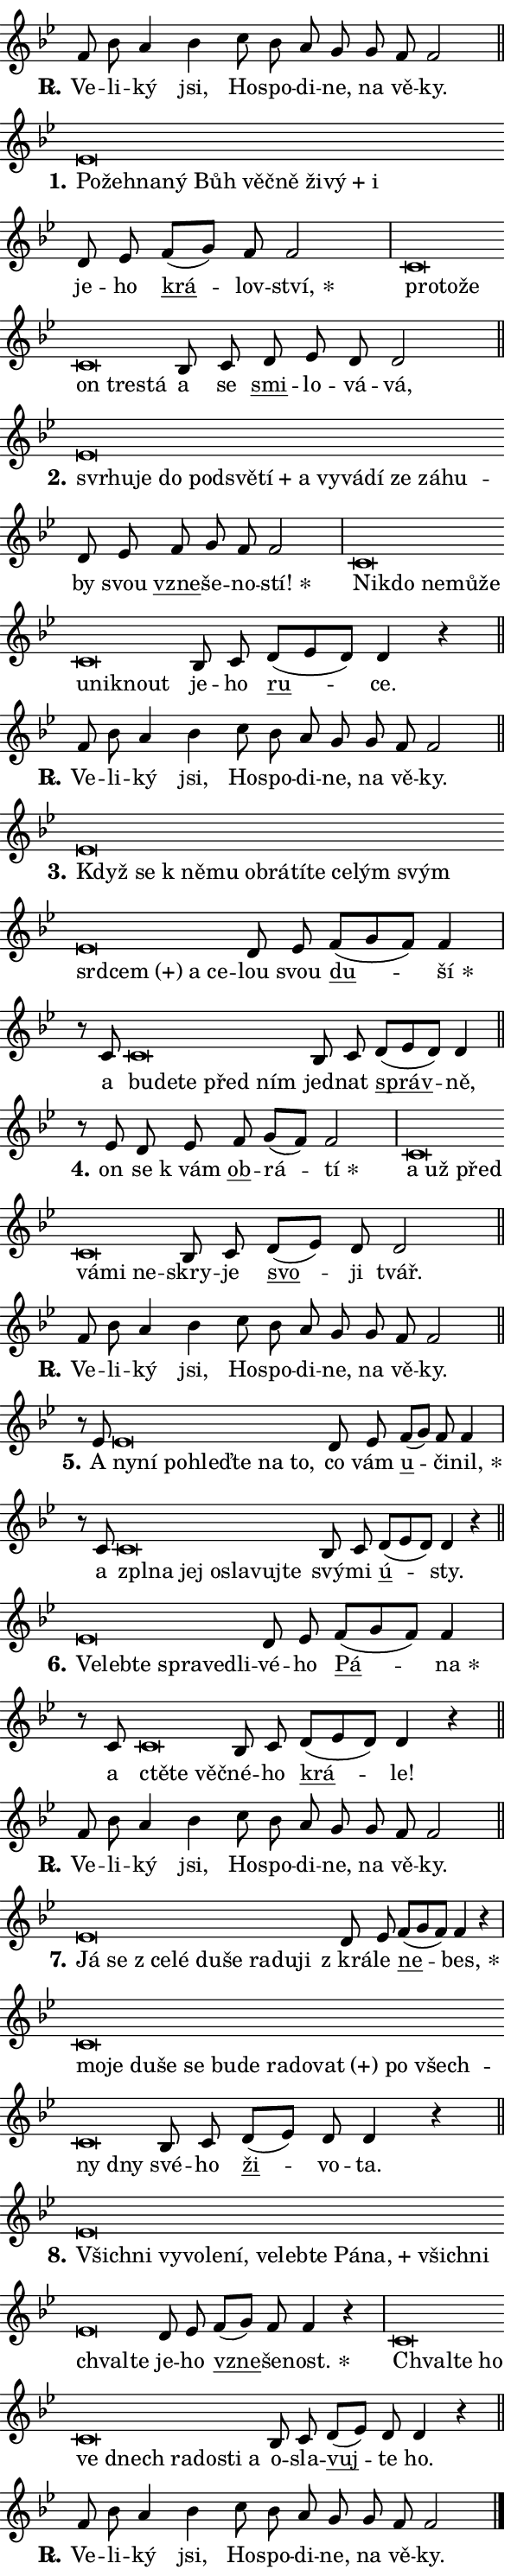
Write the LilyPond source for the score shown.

\version "2.24.0"
\header { tagline = "" }
\paper {
  indent = 0\cm
  top-margin = 0\cm
  right-margin = 0.13\cm % to fit lyric hyphens
  bottom-margin = 0\cm
  left-margin = 0\cm
  paper-width = 10\cm
  page-breaking = #ly:one-page-breaking
  system-system-spacing.basic-distance = #11
  score-system-spacing.basic-distance = #11
  ragged-last = ##f
}


%% Author: Thomas Morley
%% https://lists.gnu.org/archive/html/lilypond-user/2020-05/msg00002.html
#(define (line-position grob)
"Returns position of @var[grob} in current system:
   @code{'start}, if at first time-step
   @code{'end}, if at last time-step
   @code{'middle} otherwise
"
  (let* ((col (ly:item-get-column grob))
         (ln (ly:grob-object col 'left-neighbor))
         (rn (ly:grob-object col 'right-neighbor))
         (col-to-check-left (if (ly:grob? ln) ln col))
         (col-to-check-right (if (ly:grob? rn) rn col))
         (break-dir-left
           (and
             (ly:grob-property col-to-check-left 'non-musical #f)
             (ly:item-break-dir col-to-check-left)))
         (break-dir-right
           (and
             (ly:grob-property col-to-check-right 'non-musical #f)
             (ly:item-break-dir col-to-check-right))))
        (cond ((eqv? 1 break-dir-left) 'start)
              ((eqv? -1 break-dir-right) 'end)
              (else 'middle))))

#(define (tranparent-at-line-position vctor)
  (lambda (grob)
  "Relying on @code{line-position} select the relevant enry from @var{vctor}.
Used to determine transparency,"
    (case (line-position grob)
      ((end) (not (vector-ref vctor 0)))
      ((middle) (not (vector-ref vctor 1)))
      ((start) (not (vector-ref vctor 2))))))

noteHeadBreakVisibility =
#(define-music-function (break-visibility)(vector?)
"Makes @code{NoteHead}s transparent relying on @var{break-visibility}"
#{
  \override NoteHead.transparent =
    #(tranparent-at-line-position break-visibility)
#})

#(define delete-ledgers-for-transparent-note-heads
  (lambda (grob)
    "Reads whether a @code{NoteHead} is transparent.
If so this @code{NoteHead} is removed from @code{'note-heads} from
@var{grob}, which is supposed to be @code{LedgerLineSpanner}.
As a result ledgers are not printed for this @code{NoteHead}"
    (let* ((nhds-array (ly:grob-object grob 'note-heads))
           (nhds-list
             (if (ly:grob-array? nhds-array)
                 (ly:grob-array->list nhds-array)
                 '()))
           ;; Relies on the transparent-property being done before
           ;; Staff.LedgerLineSpanner.after-line-breaking is executed.
           ;; This is fragile ...
           (to-keep
             (remove
               (lambda (nhd)
                 (ly:grob-property nhd 'transparent #f))
               nhds-list)))
      ;; TODO find a better method to iterate over grob-arrays, similiar
      ;; to filter/remove etc for lists
      ;; For now rebuilt from scratch
      (set! (ly:grob-object grob 'note-heads)  '())
      (for-each
        (lambda (nhd)
          (ly:pointer-group-interface::add-grob grob 'note-heads nhd))
        to-keep))))

squashNotes = {
  \override NoteHead.X-extent = #'(-0.2 . 0.2)
  \override NoteHead.Y-extent = #'(-0.75 . 0)
  \override NoteHead.stencil =
    #(lambda (grob)
       (let ((pos (ly:grob-property grob 'staff-position)))
         (begin
           (if (< pos -7) (display "ERROR: Lower brevis then expected\n") (display ""))
           (if (<= pos -6) ly:text-interface::print ly:note-head::print))))
}
unSquashNotes = {
  \revert NoteHead.X-extent
  \revert NoteHead.Y-extent
  \revert NoteHead.stencil
}

hideNotes = \noteHeadBreakVisibility #begin-of-line-visible
unHideNotes = \noteHeadBreakVisibility #all-visible

% work-around for resetting accidentals
% https://lilypond.org/doc/v2.23/Documentation/notation/displaying-rhythms#unmetered-music
cadenzaMeasure = {
  \cadenzaOff
  \partial 1024 s1024
  \cadenzaOn
}

#(define-markup-command (accent layout props text) (markup?)
  "Underline accented syllable"
  (interpret-markup layout props
    #{\markup \override #'(offset . 4.3) \underline { #text }#}))

responsum = \markup \concat {
  "R" \hspace #-1.05 \path #0.1 #'((moveto 0 0.07) (lineto 0.9 0.8)) \hspace #0.05 "."
}

spaceSize = #0.6828661417322834 % exact space size for TeX Gyre Schola

\layout {
  \context {
    \Staff
    \remove "Time_signature_engraver"
    \override LedgerLineSpanner.after-line-breaking = #delete-ledgers-for-transparent-note-heads
  }
  \context {
    \Lyrics {
      \override LyricSpace.minimum-distance = \spaceSize
      \override LyricText.font-name = #"TeX Gyre Schola"
      \override LyricText.font-size = 1
      \override StanzaNumber.font-name = #"TeX Gyre Schola Bold"
      \override StanzaNumber.font-size = 1
    }
  }
  \context {
    \Score 
    \override NoteHead.text =
      #(lambda (grob) 
        (let ((pos (ly:grob-property grob 'staff-position)))
          #{\markup {
            \combine
              \halign #-0.55 \raise #(if (= pos -6) 0 0.5) \override #'(thickness . 2) \draw-line #'(3.2 . 0)
              \musicglyph "noteheads.sM1"
          }#}))
  }
}

% magnetic-lyrics.ily
%
%   written by
%     Jean Abou Samra <jean@abou-samra.fr>
%     Werner Lemberg <wl@gnu.org>
%
%   adapted by
%     Jiri Hon <jiri.hon@gmail.com>
%
% Version 2022-Apr-15

% https://www.mail-archive.com/lilypond-user@gnu.org/msg149350.html

#(define (Left_hyphen_pointer_engraver context)
   "Collect syllable-hyphen-syllable occurrences in lyrics and store
them in properties.  This engraver only looks to the left.  For
example, if the lyrics input is @code{foo -- bar}, it does the
following.

@itemize @bullet
@item
Set the @code{text} property of the @code{LyricHyphen} grob between
@q{foo} and @q{bar} to @code{foo}.

@item
Set the @code{left-hyphen} property of the @code{LyricText} grob with
text @q{foo} to the @code{LyricHyphen} grob between @q{foo} and
@q{bar}.
@end itemize

Use this auxiliary engraver in combination with the
@code{lyric-@/text::@/apply-@/magnetic-@/offset!} hook."
   (let ((hyphen #f)
         (text #f))
     (make-engraver
      (acknowledgers
       ((lyric-syllable-interface engraver grob source-engraver)
        (set! text grob)))
      (end-acknowledgers
       ((lyric-hyphen-interface engraver grob source-engraver)
        ;(when (not (grob::has-interface grob 'lyric-space-interface))
          (set! hyphen grob)));)
      ((stop-translation-timestep engraver)
       (when (and text hyphen)
         (ly:grob-set-object! text 'left-hyphen hyphen))
       (set! text #f)
       (set! hyphen #f)))))

#(define (lyric-text::apply-magnetic-offset! grob)
   "If the space between two syllables is less than the value in
property @code{LyricText@/.details@/.squash-threshold}, move the right
syllable to the left so that it gets concatenated with the left
syllable.

Use this function as a hook for
@code{LyricText@/.after-@/line-@/breaking} if the
@code{Left_@/hyphen_@/pointer_@/engraver} is active."
   (let ((hyphen (ly:grob-object grob 'left-hyphen #f)))
     (when hyphen
       (let ((left-text (ly:spanner-bound hyphen LEFT)))
         (when (grob::has-interface left-text 'lyric-syllable-interface)
           (let* ((common (ly:grob-common-refpoint grob left-text X))
                  (this-x-ext (ly:grob-extent grob common X))
                  (left-x-ext
                   (begin
                     ;; Trigger magnetism for left-text.
                     (ly:grob-property left-text 'after-line-breaking)
                     (ly:grob-extent left-text common X)))
                  ;; `delta` is the gap width between two syllables.
                  (delta (- (interval-start this-x-ext)
                            (interval-end left-x-ext)))
                  (details (ly:grob-property grob 'details))
                  (threshold (assoc-get 'squash-threshold details 0.2)))
             (when (< delta threshold)
               (let* (;; We have to manipulate the input text so that
                      ;; ligatures crossing syllable boundaries are not
                      ;; disabled.  For languages based on the Latin
                      ;; script this is essentially a beautification.
                      ;; However, for non-Western scripts it can be a
                      ;; necessity.
                      (lt (ly:grob-property left-text 'text))
                      (rt (ly:grob-property grob 'text))
                      (is-space (grob::has-interface hyphen 'lyric-space-interface))
                      (space (if is-space " " ""))
                      (extra-delta (if is-space spaceSize 0))
                      ;; Append new syllable.
                      (ltrt-space (if (and (string? lt) (string? rt))
                                (string-append lt space rt)
                                (make-concat-markup (list lt space rt))))
                      ;; Right-align `ltrt` to the right side.
                      (ltrt-space-markup (grob-interpret-markup
                               grob
                               (make-translate-markup
                                (cons (interval-length this-x-ext) 0)
                                (make-right-align-markup ltrt-space)))))
                 (begin
                   ;; Don't print `left-text`.
                   (ly:grob-set-property! left-text 'stencil #f)
                   ;; Set text and stencil (which holds all collected
                   ;; syllables so far) and shift it to the left.
                   (ly:grob-set-property! grob 'text ltrt-space)
                   (ly:grob-set-property! grob 'stencil ltrt-space-markup)
                   (ly:grob-translate-axis! grob (- (- delta extra-delta)) X))))))))))


#(define (lyric-hyphen::displace-bounds-first grob)
   ;; Make very sure this callback isn't triggered too early.
   (let ((left (ly:spanner-bound grob LEFT))
         (right (ly:spanner-bound grob RIGHT)))
     (ly:grob-property left 'after-line-breaking)
     (ly:grob-property right 'after-line-breaking)
     (ly:lyric-hyphen::print grob)))

squashThreshold = #0.4

\layout {
  \context {
    \Lyrics
    \consists #Left_hyphen_pointer_engraver
    \override LyricText.after-line-breaking =
      #lyric-text::apply-magnetic-offset!
    \override LyricHyphen.stencil = #lyric-hyphen::displace-bounds-first
    \override LyricText.details.squash-threshold = \squashThreshold
    \override LyricHyphen.minimum-distance = 0
    \override LyricHyphen.minimum-length = \squashThreshold
  }
}

squashText = \override LyricText.details.squash-threshold = 9999
unSquashText = \override LyricText.details.squash-threshold = \squashThreshold

leftText = \override LyricText.self-alignment-X = #LEFT
unLeftText = \revert LyricText.self-alignment-X

starOffset = #(lambda (grob) 
                (let ((x_offset (ly:self-alignment-interface::aligned-on-x-parent grob)))
                  (if (= x_offset 0) 0 (+ x_offset 1.2))))

star = #(define-music-function (syllable)(string?)
"Append star separator at the end of a syllable"
#{
  \once \override LyricText.X-offset = #starOffset
  \lyricmode { \markup {
    #syllable
    \override #'((font-name . "TeX Gyre Schola Bold")) \hspace #0.2 \lower #0.65 \larger "*"
  } }
#})

starAccent = #(define-music-function (syllable)(string?)
"Append star separator at the end of a syllable and make accent"
#{
  \once \override LyricText.X-offset = #starOffset
  \lyricmode { \markup {
    \accent #syllable
    \override #'((font-name . "TeX Gyre Schola Bold")) \hspace #0.2 \lower #0.65 \larger "*"
  } }
#})

breath = #(define-music-function (syllable)(string?)
"Append breathing indicator at the end of a syllable"
#{
  \lyricmode { \markup { #syllable "+" } }
#})

optionalBreath = #(define-music-function (syllable)(string?)
"Append optional breathing indicator at the end of a syllable"
#{
  \lyricmode { \markup { #syllable "(+)" } }
#})


\score {
    <<
        \new Voice = "melody" { \cadenzaOn \key bes \major \relative { f'8 bes a4 bes \bar "" c8 bes a g \bar "" g f f2 \cadenzaMeasure \bar "||" \break } }
        \new Lyrics \lyricsto "melody" { \lyricmode { \set stanza = \responsum
Ve -- li -- ký jsi, Ho -- spo -- di -- ne, na vě -- ky. } }
    >>
    \layout {}
}

\score {
    <<
        \new Voice = "melody" { \cadenzaOn \key bes \major \relative { \squashNotes es'\breve*1/16 \hideNotes \breve*1/16 \bar "" \breve*1/16 \bar "" \breve*1/16 \bar "" \breve*1/16 \bar "" \breve*1/16 \bar "" \breve*1/16 \bar "" \breve*1/16 \bar "" \breve*1/16 \breve*1/16 \bar "" \unHideNotes \unSquashNotes d8 es \bar "" f[( g)] f f2 \cadenzaMeasure \bar "|" \squashNotes c\breve*1/16 \hideNotes \breve*1/16 \bar "" \breve*1/16 \bar "" \breve*1/16 \bar "" \breve*1/16 \breve*1/16 \bar "" \unHideNotes \unSquashNotes bes8 c \bar "" d es d d2 \cadenzaMeasure \bar "||" \break } }
        \new Lyrics \lyricsto "melody" { \lyricmode { \set stanza = "1."
\leftText Po -- \squashText žeh -- na -- ný Bůh věč -- ně ži -- \breath "vý" i \unLeftText \unSquashText je -- ho \markup \accent krá -- lov -- \star ství, \leftText pro -- \squashText to -- že on tre -- stá \unLeftText \unSquashText a se \markup \accent smi -- lo -- vá -- vá, } }
    >>
    \layout {}
}

\score {
    <<
        \new Voice = "melody" { \cadenzaOn \key bes \major \relative { \squashNotes es'\breve*1/16 \hideNotes \breve*1/16 \bar "" \breve*1/16 \bar "" \breve*1/16 \bar "" \breve*1/16 \bar "" \breve*1/16 \bar "" \breve*1/16 \bar "" \breve*1/16 \bar "" \breve*1/16 \bar "" \breve*1/16 \bar "" \breve*1/16 \bar "" \breve*1/16 \bar "" \breve*1/16 \breve*1/16 \bar "" \unHideNotes \unSquashNotes d8 es \bar "" f g f f2 \cadenzaMeasure \bar "|" \squashNotes c\breve*1/16 \hideNotes \breve*1/16 \bar "" \breve*1/16 \bar "" \breve*1/16 \bar "" \breve*1/16 \bar "" \breve*1/16 \bar "" \breve*1/16 \breve*1/16 \bar "" \unHideNotes \unSquashNotes bes8 c \bar "" d[( es d)] d4 r \cadenzaMeasure \bar "||" \break } }
        \new Lyrics \lyricsto "melody" { \lyricmode { \set stanza = "2."
\leftText svr -- \squashText hu -- je do pod -- svě -- \breath "tí" a vy -- vá -- dí ze zá -- hu -- \unLeftText \unSquashText by svou \markup \accent vzne -- še -- no -- \star stí! \leftText Ni -- \squashText kdo ne -- mů -- že u -- nik -- nout \unLeftText \unSquashText je -- ho \markup \accent ru -- ce. } }
    >>
    \layout {}
}

\score {
    <<
        \new Voice = "melody" { \cadenzaOn \key bes \major \relative { f'8 bes a4 bes \bar "" c8 bes a g \bar "" g f f2 \cadenzaMeasure \bar "||" \break } }
        \new Lyrics \lyricsto "melody" { \lyricmode { \set stanza = \responsum
Ve -- li -- ký jsi, Ho -- spo -- di -- ne, na vě -- ky. } }
    >>
    \layout {}
}

\score {
    <<
        \new Voice = "melody" { \cadenzaOn \key bes \major \relative { \squashNotes es'\breve*1/16 \hideNotes \breve*1/16 \bar "" \breve*1/16 \bar "" \breve*1/16 \bar "" \breve*1/16 \bar "" \breve*1/16 \bar "" \breve*1/16 \bar "" \breve*1/16 \bar "" \breve*1/16 \bar "" \breve*1/16 \bar "" \breve*1/16 \bar "" \breve*1/16 \bar "" \breve*1/16 \bar "" \breve*1/16 \breve*1/16 \bar "" \unHideNotes \unSquashNotes d8 es \bar "" f[( g f)] f4 \cadenzaMeasure \bar "|" r8 c8 \squashNotes c\breve*1/16 \hideNotes \breve*1/16 \bar "" \breve*1/16 \bar "" \breve*1/16 \breve*1/16 \bar "" \unHideNotes \unSquashNotes bes8 c \bar "" d[( es d)] d4 \cadenzaMeasure \bar "||" \break } }
        \new Lyrics \lyricsto "melody" { \lyricmode { \set stanza = "3."
\leftText Když \squashText se "k ně" -- mu ob -- rá -- tí -- te ce -- lým svým srd -- \optionalBreath cem a ce -- \unLeftText \unSquashText lou svou \markup \accent du -- \star ší a \leftText bu -- \squashText de -- te před ním \unLeftText \unSquashText jed -- nat \markup \accent správ -- ně, } }
    >>
    \layout {}
}

\score {
    <<
        \new Voice = "melody" { \cadenzaOn \key bes \major \relative { r8 es'8 d8 es \bar "" f g[( f)] f2 \cadenzaMeasure \bar "|" \squashNotes c\breve*1/16 \hideNotes \breve*1/16 \bar "" \breve*1/16 \bar "" \breve*1/16 \bar "" \breve*1/16 \breve*1/16 \bar "" \unHideNotes \unSquashNotes bes8 c \bar "" d[( es)] d d2 \cadenzaMeasure \bar "||" \break } }
        \new Lyrics \lyricsto "melody" { \lyricmode { \set stanza = "4."
on se "k vám" \markup \accent ob -- rá -- \star tí \leftText a \squashText už před vá -- mi ne -- \unLeftText \unSquashText skry -- je \markup \accent svo -- ji tvář. } }
    >>
    \layout {}
}

\score {
    <<
        \new Voice = "melody" { \cadenzaOn \key bes \major \relative { f'8 bes a4 bes \bar "" c8 bes a g \bar "" g f f2 \cadenzaMeasure \bar "||" \break } }
        \new Lyrics \lyricsto "melody" { \lyricmode { \set stanza = \responsum
Ve -- li -- ký jsi, Ho -- spo -- di -- ne, na vě -- ky. } }
    >>
    \layout {}
}

\score {
    <<
        \new Voice = "melody" { \cadenzaOn \key bes \major \relative { r8 es'8 \squashNotes es\breve*1/16 \hideNotes \breve*1/16 \bar "" \breve*1/16 \bar "" \breve*1/16 \bar "" \breve*1/16 \bar "" \breve*1/16 \breve*1/16 \bar "" \unHideNotes \unSquashNotes d8 es \bar "" f[( g)] f f4 \cadenzaMeasure \bar "|" r8 c8 \squashNotes c\breve*1/16 \hideNotes \breve*1/16 \bar "" \breve*1/16 \bar "" \breve*1/16 \bar "" \breve*1/16 \bar "" \breve*1/16 \breve*1/16 \bar "" \unHideNotes \unSquashNotes bes8 c \bar "" d[( es d)] d4 r \cadenzaMeasure \bar "||" \break } }
        \new Lyrics \lyricsto "melody" { \lyricmode { \set stanza = "5."
A \leftText ny -- \squashText ní po -- hleď -- te na to, \unLeftText \unSquashText co vám \markup \accent u -- či -- \star nil, a \leftText zpl -- \squashText na jej o -- sla -- vuj -- te \unLeftText \unSquashText svý -- mi \markup \accent ú -- sty. } }
    >>
    \layout {}
}

\score {
    <<
        \new Voice = "melody" { \cadenzaOn \key bes \major \relative { \squashNotes es'\breve*1/16 \hideNotes \breve*1/16 \bar "" \breve*1/16 \bar "" \breve*1/16 \bar "" \breve*1/16 \breve*1/16 \bar "" \unHideNotes \unSquashNotes d8 es \bar "" f[( g f)] f4 \cadenzaMeasure \bar "|" r8 c8 \squashNotes c\breve*1/16 \hideNotes \breve*1/16 \breve*1/16 \bar "" \unHideNotes \unSquashNotes bes8 c \bar "" d[( es d)] d4 r \cadenzaMeasure \bar "||" \break } }
        \new Lyrics \lyricsto "melody" { \lyricmode { \set stanza = "6."
\leftText Ve -- \squashText leb -- te spra -- ve -- dli -- \unLeftText \unSquashText vé -- ho \markup \accent Pá -- \star na a \leftText ctě -- \squashText te věč -- \unLeftText \unSquashText né -- ho \markup \accent krá -- le! } }
    >>
    \layout {}
}

\score {
    <<
        \new Voice = "melody" { \cadenzaOn \key bes \major \relative { f'8 bes a4 bes \bar "" c8 bes a g \bar "" g f f2 \cadenzaMeasure \bar "||" \break } }
        \new Lyrics \lyricsto "melody" { \lyricmode { \set stanza = \responsum
Ve -- li -- ký jsi, Ho -- spo -- di -- ne, na vě -- ky. } }
    >>
    \layout {}
}

\score {
    <<
        \new Voice = "melody" { \cadenzaOn \key bes \major \relative { \squashNotes es'\breve*1/16 \hideNotes \breve*1/16 \bar "" \breve*1/16 \bar "" \breve*1/16 \bar "" \breve*1/16 \bar "" \breve*1/16 \bar "" \breve*1/16 \bar "" \breve*1/16 \breve*1/16 \bar "" \unHideNotes \unSquashNotes d8 es \bar "" f[( g f)] f4 r \cadenzaMeasure \bar "|" \squashNotes c\breve*1/16 \hideNotes \breve*1/16 \bar "" \breve*1/16 \bar "" \breve*1/16 \bar "" \breve*1/16 \bar "" \breve*1/16 \bar "" \breve*1/16 \bar "" \breve*1/16 \bar "" \breve*1/16 \bar "" \breve*1/16 \bar "" \breve*1/16 \bar "" \breve*1/16 \bar "" \breve*1/16 \breve*1/16 \bar "" \unHideNotes \unSquashNotes bes8 c \bar "" d[( es)] d d4 r \cadenzaMeasure \bar "||" \break } }
        \new Lyrics \lyricsto "melody" { \lyricmode { \set stanza = "7."
\leftText Já \squashText se "z ce" -- lé du -- še ra -- du -- ji \unLeftText \unSquashText "z krá" -- le \markup \accent ne -- \star bes, \leftText mo -- \squashText je du -- še se bu -- de ra -- do -- \optionalBreath vat po všech -- ny dny \unLeftText \unSquashText své -- ho \markup \accent ži -- vo -- ta. } }
    >>
    \layout {}
}

\score {
    <<
        \new Voice = "melody" { \cadenzaOn \key bes \major \relative { \squashNotes es'\breve*1/16 \hideNotes \breve*1/16 \bar "" \breve*1/16 \bar "" \breve*1/16 \bar "" \breve*1/16 \bar "" \breve*1/16 \bar "" \breve*1/16 \bar "" \breve*1/16 \bar "" \breve*1/16 \bar "" \breve*1/16 \bar "" \breve*1/16 \bar "" \breve*1/16 \bar "" \breve*1/16 \bar "" \breve*1/16 \breve*1/16 \bar "" \unHideNotes \unSquashNotes d8 es \bar "" f[( g)] f f4 r \cadenzaMeasure \bar "|" \squashNotes c\breve*1/16 \hideNotes \breve*1/16 \bar "" \breve*1/16 \bar "" \breve*1/16 \bar "" \breve*1/16 \bar "" \breve*1/16 \bar "" \breve*1/16 \bar "" \breve*1/16 \breve*1/16 \bar "" \unHideNotes \unSquashNotes bes8 c \bar "" d[( es)] d d4 r \cadenzaMeasure \bar "||" \break } }
        \new Lyrics \lyricsto "melody" { \lyricmode { \set stanza = "8."
\leftText Všich -- \squashText ni vy -- vo -- le -- ní, ve -- leb -- te Pá -- \breath "na," všich -- ni chval -- te \unLeftText \unSquashText je -- ho \markup \accent vzne -- še -- \star nost. \leftText Chval -- \squashText te ho ve dnech ra -- do -- sti a \unLeftText \unSquashText o -- sla -- \markup \accent vuj -- te ho. } }
    >>
    \layout {}
}

\score {
    <<
        \new Voice = "melody" { \cadenzaOn \key bes \major \relative { f'8 bes a4 bes \bar "" c8 bes a g \bar "" g f f2 \cadenzaMeasure \bar "||" \break } \bar "|." }
        \new Lyrics \lyricsto "melody" { \lyricmode { \set stanza = \responsum
Ve -- li -- ký jsi, Ho -- spo -- di -- ne, na vě -- ky. } }
    >>
    \layout {}
}
